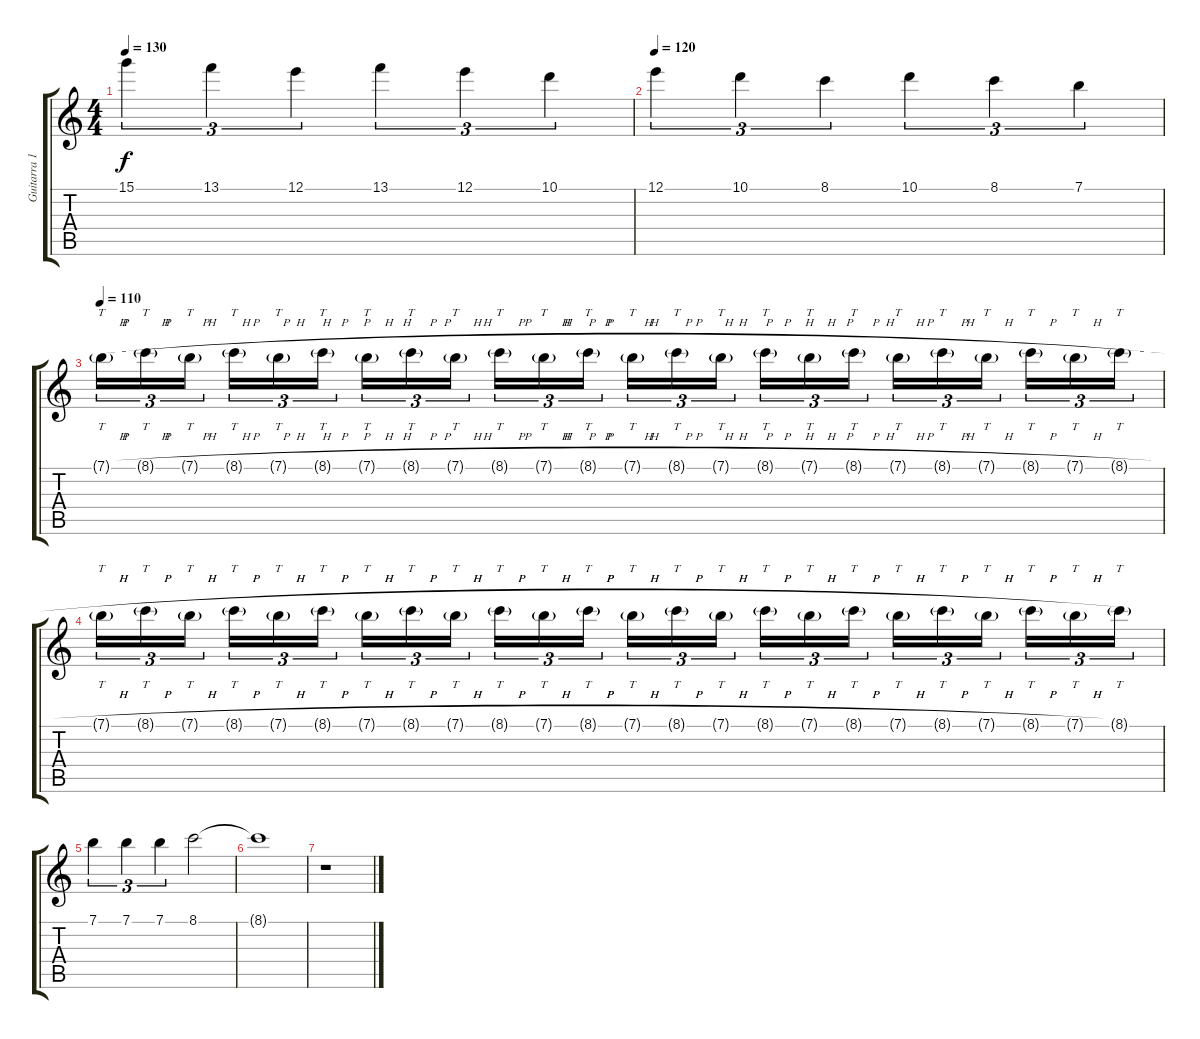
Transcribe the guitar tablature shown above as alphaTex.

\track ("Guitarra 1" "Guitarra 1") {instrument overdrivenguitar}
\staff {score tabs}
\tuning (E4 B3 G3 D3 A2 E2) {hide}
\ts (4 4)
\tempo 130
\clef g2
\ks c
15.1.4{tu (3 2) dy f} 13.1.4{tu (3 2)} 12.1.4{tu (3 2)} 13.1.4{tu (3 2)} 12.1.4{tu (3 2)} 10.1.4{tu (3 2)} |
\tempo 120
12.1.4{tu (3 2)} 10.1.4{tu (3 2)} 8.1.4{tu (3 2)} 10.1.4{tu (3 2)} 8.1.4{tu (3 2)} 7.1.4{tu (3 2)} |
\tempo 110
7.1{h g}.16{tt tu (3 2)} 8.1{h g}.16{tt tu (3 2)} 7.1{h g}.16{tt tu (3 2) beam splitsecondary} 8.1{h g}.16{tt tu (3 2)} 7.1{h g}.16{tt tu (3 2)} 8.1{h g}.16{tt tu (3 2)} 7.1{h g}.16{tt tu (3 2)} 8.1{h g}.16{tt tu (3 2)} 7.1{h g}.16{tt tu (3 2) beam splitsecondary} 8.1{h g}.16{tt tu (3 2)} 7.1{h g}.16{tt tu (3 2)} 8.1{h g}.16{tt tu (3 2)} 7.1{h g}.16{tt tu (3 2)} 8.1{h g}.16{tt tu (3 2)} 7.1{h g}.16{tt tu (3 2) beam splitsecondary} 8.1{h g}.16{tt tu (3 2)} 7.1{h g}.16{tt tu (3 2)} 8.1{h g}.16{tt tu (3 2)} 7.1{h g}.16{tt tu (3 2)} 8.1{h g}.16{tt tu (3 2)} 7.1{h g}.16{tt tu (3 2) beam splitsecondary} 8.1{h g}.16{tt tu (3 2)} 7.1{h g}.16{tt tu (3 2)} 8.1{h g}.16{tt tu (3 2)} |
7.1{h g}.16{tt tu (3 2)} 8.1{h g}.16{tt tu (3 2)} 7.1{h g}.16{tt tu (3 2) beam splitsecondary} 8.1{h g}.16{tt tu (3 2)} 7.1{h g}.16{tt tu (3 2)} 8.1{h g}.16{tt tu (3 2)} 7.1{h g}.16{tt tu (3 2)} 8.1{h g}.16{tt tu (3 2)} 7.1{h g}.16{tt tu (3 2) beam splitsecondary} 8.1{h g}.16{tt tu (3 2)} 7.1{h g}.16{tt tu (3 2)} 8.1{h g}.16{tt tu (3 2)} 7.1{h g}.16{tt tu (3 2)} 8.1{h g}.16{tt tu (3 2)} 7.1{h g}.16{tt tu (3 2) beam splitsecondary} 8.1{h g}.16{tt tu (3 2)} 7.1{h g}.16{tt tu (3 2)} 8.1{h g}.16{tt tu (3 2)} 7.1{h g}.16{tt tu (3 2)} 8.1{h g}.16{tt tu (3 2)} 7.1{h g}.16{tt tu (3 2) beam splitsecondary} 8.1{h g}.16{tt tu (3 2)} 7.1{h g}.16{tt tu (3 2)} 8.1{g}.16{tt tu (3 2)} |
7.1.4{tu (3 2)} 7.1.4{tu (3 2)} 7.1.4{tu (3 2)} 8.1.2 |
8.1{t}.1 |
r.1
